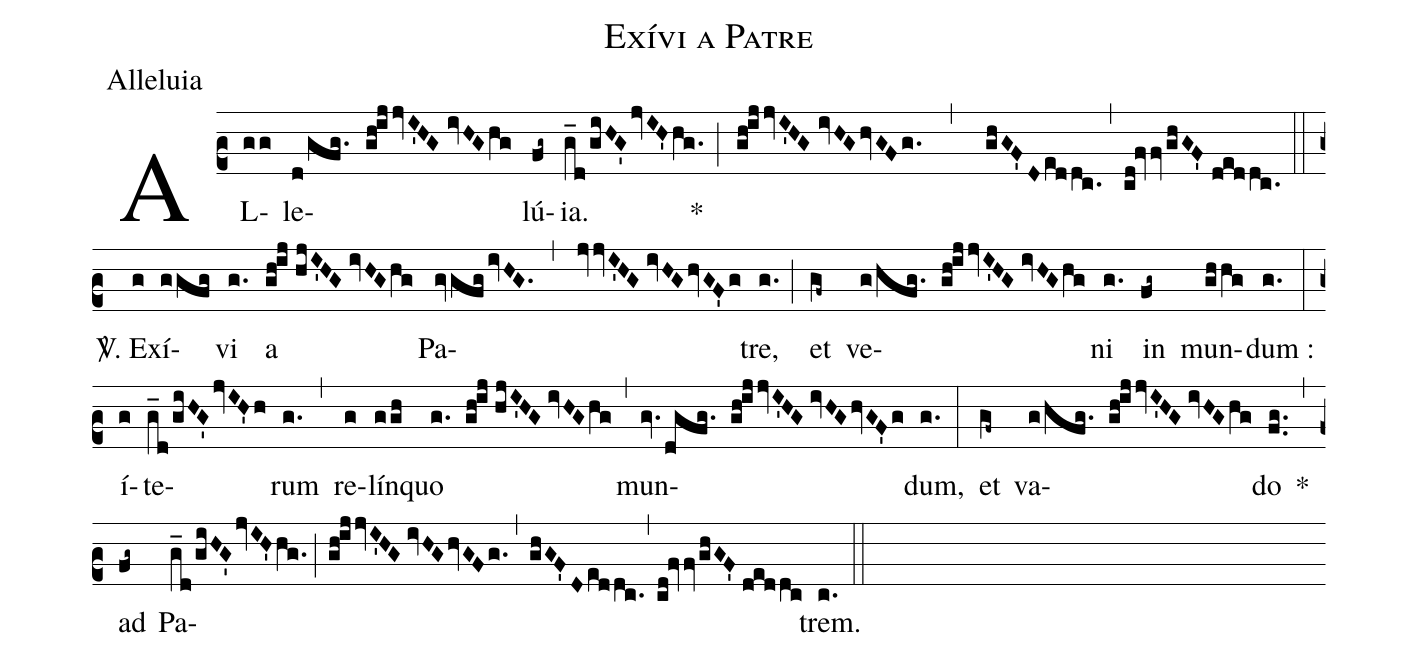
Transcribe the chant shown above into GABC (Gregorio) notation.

name:Exívi a Patre;
office-part:Alleluia;
%%
(c2) AL(gg)le(d/gfg. gh!ijjvI'HG//ivHGhg)lú(fg~)ia.(g_d/giHG'jvIH'hg.) *(;) (gh!ijjvI'HG//ivHGhvGFg.,ghGF'Deddc.,cd!fvvghGF'//deddc.) (::)

<sp>V/</sp>. Ex(g)í(ggfg)vi(g.) a(gh!ij//hjI'HG//ivHGhg) Pa(gvgfgivHG.,jvvI'HG//ivHGhvGF'g)tre,(g.) (;) et(gf~) ve(g/hfg. gh!ijjvI'HG//ivHGhg)ni(g.) in(fg~) mun(ghhg)dum :(g.) (:)
í(g)te(g_d/giHG'jvIH'h)rum(g.) (,) re(g)lín(ggh)quo(g. gh!ij//hjI'HG//ivHGhg) (,) mun(gv.dgfg. gh!ijjvI'HG//ivHGhvGF'g)dum,(g.) (:)
et(gf~) va(g/hfg. gh!ijjvI'HG//ivHGhg)do(fg..) *(,) ad(fg~) Pa(g_d/giHG'jvIH'hg.;gh!ijjvI'HG//ivHGhvGFg.,ghGF'Deddc.,cd!fvvghGF'//deddc)trem.(c.) (::)
